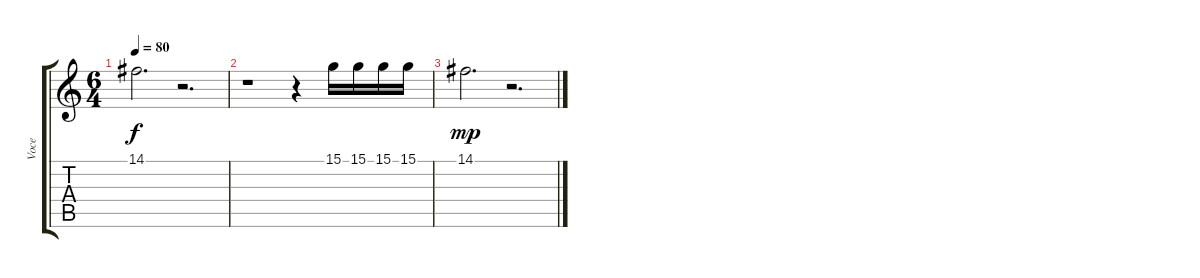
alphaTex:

\track ("Voce" "Voce") {instrument lead1square}
\staff {score tabs}
\tuning (E4 B3 G3 D3 A2 E2) {hide}
\ts (6 4)
\tempo 80
\clef g2
\ks c
14.1.2{d dy f} r.2{d} |
r.1 r.4 15.1.16 15.1.16 15.1.16 15.1.16 |
14.1.2{d dy mp} r.2{d}
